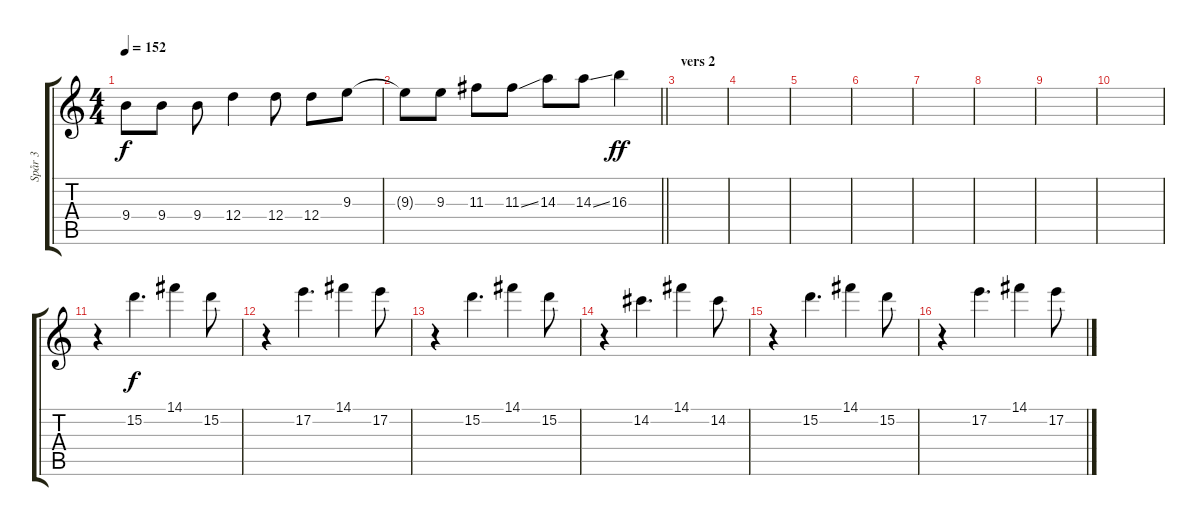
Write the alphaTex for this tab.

\track ("Spår 3" "Spår 3") {instrument electricguitarjazz}
\staff {score tabs}
\tuning (E4 B3 G3 D3 A2 E2) {hide}
\ts (4 4)
\tempo 152
\clef g2
\ks c
9.4.8{dy f} 9.4.8 9.4.8 12.4.4 12.4.8 12.4.8 9.3.8 |
\barLineRight lightlight
9.3{t}.8 9.3.8 11.3.8 11.3{ss}.8 14.3.8 14.3{ss}.8 16.3.4{dy ff} |
\section ("" "vers 2")
|
|
|
|
|
|
|
|
r.4 15.2.4{d dy f volume 1} 14.1.4{volume 3} 15.2.8 |
r.4 17.2.4{d} 14.1.4 17.2.8 |
r.4 15.2.4{d} 14.1.4 15.2.8 |
r.4 14.2.4{d} 14.1.4 14.2.8 |
r.4 15.2.4{d} 14.1.4 15.2.8 |
r.4 17.2.4{d} 14.1.4 17.2.8
